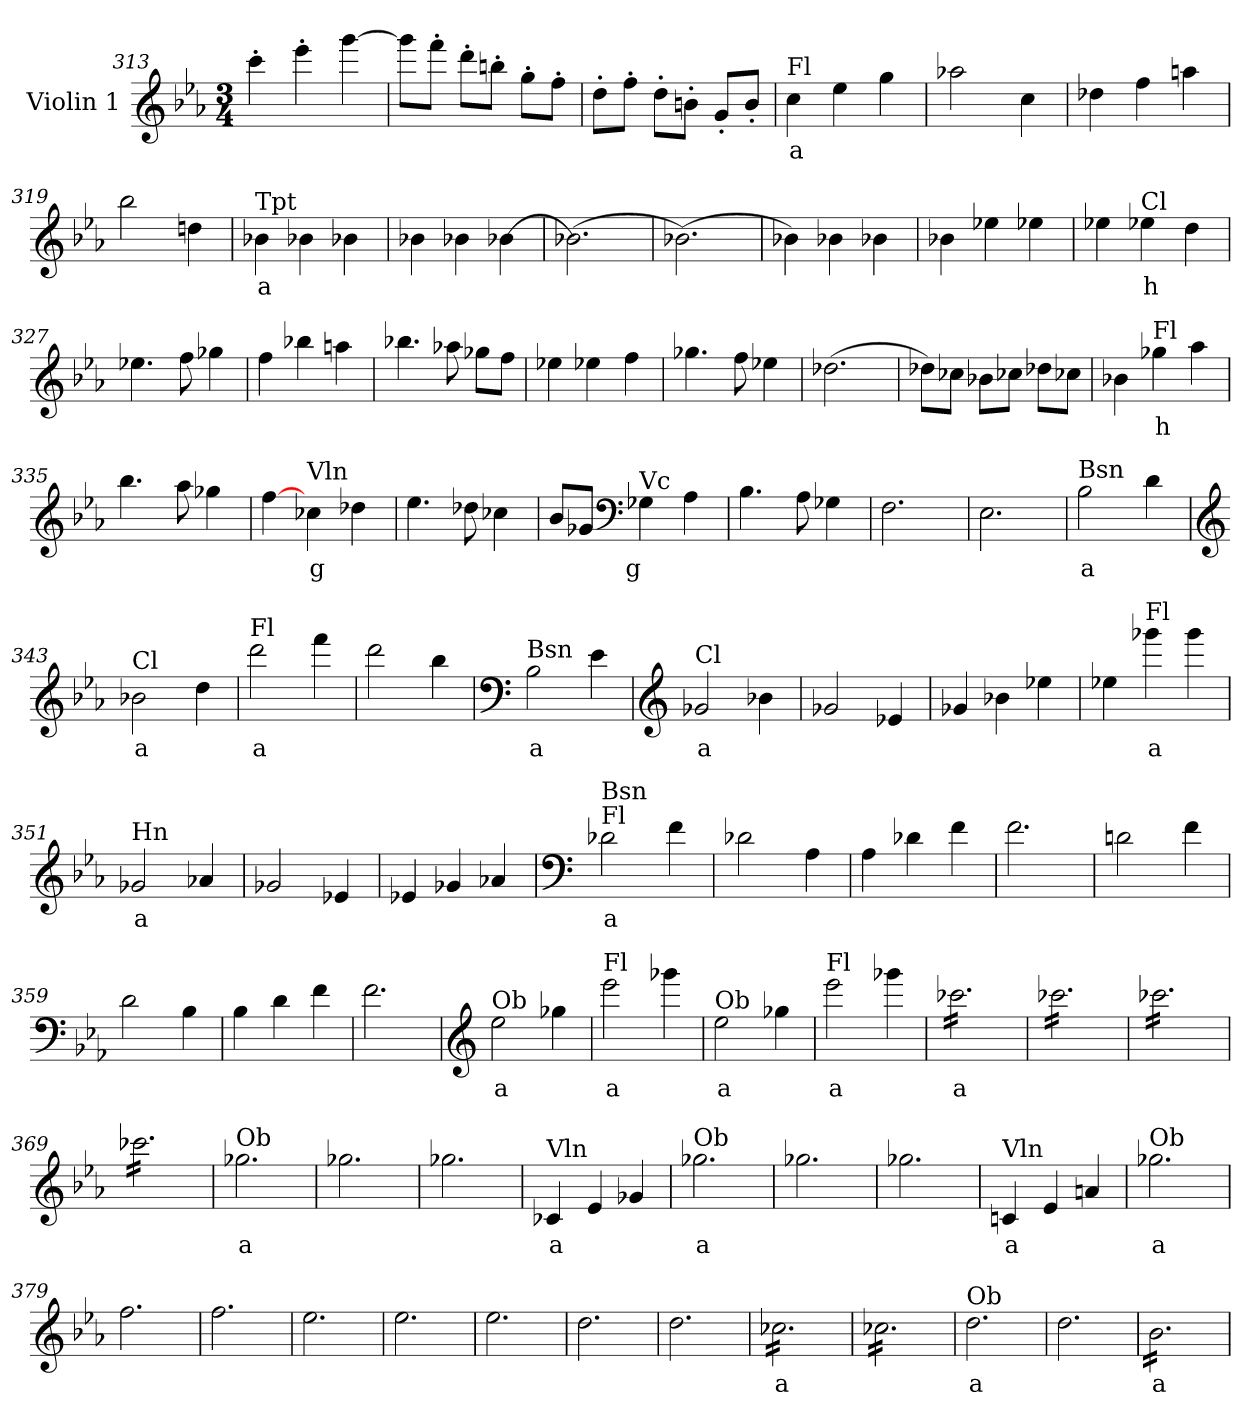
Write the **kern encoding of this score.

**kern	**text
*part1	*part1
*staff1	*staff1
*I"Violin 1	*
*I'Vln 1	*
*clefG2	*
*k[b-e-a-]	*
*M3/4	*
=313	=313
4ccc'	.
4eee-'	.
[4ggg	.
=314	=314
8ggg\L]	.
8fff'\J	.
8ddd'\L	.
8bbn'\J	.
8gg'\L	.
8ff'\J	.
=315	=315
8dd'\L	.
8ff'\J	.
8dd'\L	.
8bn'\J	.
8g'/L	.
8b'/J	.
=316	=316
!LO:TX:a:t=Fl	!
!	!LO:LY:b:color=#FF0000
4cc	a
4ee-	.
4gg	.
=317	=317
2aa-X	.
4cc	.
=318	=318
4dd-X	.
4ff	.
4aan	.
=319	=319
2bb-	.
4ddn	.
=320	=320
!LO:TX:a:t=Tpt	!
!	!LO:LY:b:color=#FF0000
4b-X	a
4b-X	.
4b-X	.
=321	=321
4b-X	.
4b-X	.
[4b-X	.
!!LO:PB:g=z
=322	=322
2.b-X_	.
=323	=323
2.b-X_	.
=324	=324
4b-X]	.
4b-X	.
4b-X	.
=325	=325
4b-X	.
4ee-X	.
4ee-X	.
=326	=326
4ee-X	.
!LO:TX:a:t=Cl	!
!	!LO:LY:b:color=#FF0000
4ee-X	h
4dd	.
=327	=327
4.ee-X	.
8ff	.
4gg-X	.
=328	=328
4ff	.
4bb-X	.
4aa	.
=329	=329
4.bb-X	.
8aa-X	.
8gg-X\L	.
8ff\J	.
!!LO:PB:g=z
=330	=330
4ee-X	.
4ee-X	.
4ff	.
=331	=331
4.gg-X	.
8ff	.
4ee-X	.
=332	=332
[2.dd-X	.
=333	=333
8dd-X\L]	.
8cc-X\J	.
8b-X\L	.
8cc-X\J	.
8dd-X\L	.
8cc-X\J	.
=334	=334
4b-X	.
!LO:TX:a:t=Fl	!
!	!LO:LY:b:color=#FF0000
4gg-X	h
4aa-	.
=335	=335
4.bb-	.
8aa-	.
4gg-X	.
=336	=336
[4ff	.
!LO:TX:a:t=Vln	!
!	!LO:LY:b:color=#FF0000
4cc-X	g
4dd-X	.
!!LO:PB:g=z
=337	=337
4.ee-	.
8dd-X	.
4cc-X	.
=338	=338
8b-/L	.
8g-X/J	.
*clefF4	*
!LO:TX:a:t=Vc	!
!	!LO:LY:b:color=#FF0000
4G-	g
4A-	.
=339	=339
4.B-	.
8A-	.
4G-X	.
=340	=340
2.F	.
=341	=341
2.E-	.
=342	=342
!LO:TX:a:t=Bsn	!
!	!LO:LY:b:color=#FF0000
2B-	a
4d	.
=343	=343
*clefG2	*
!LO:TX:a:t=Cl	!
!	!LO:LY:b:color=#FF0000
2b-X	a
4dd	.
=344	=344
!LO:TX:a:t=Fl	!
!	!LO:LY:b:color=#FF0000
2ddd	a
4fff	.
=345	=345
2ddd	.
4bb-	.
=346	=346
*clefF4	*
!LO:TX:a:t=Bsn	!
!	!LO:LY:b:color=#FF0000
2B-	a
4e-	.
!!LO:PB:g=z
=347	=347
*clefG2	*
!LO:TX:a:t=Cl	!
!	!LO:LY:b:color=#FF0000
2g-X	a
4b-X	.
=348	=348
2g-X	.
4e-X	.
=349	=349
4g-X	.
4b-X	.
4ee-X	.
=350	=350
4ee-X	.
!LO:TX:a:t=Fl	!
!	!LO:LY:b:color=#FF0000
4ggg-X	a
4ggg-	.
=351	=351
!LO:TX:a:t=Hn	!
!	!LO:LY:b:color=#FF0000
2g-X	a
4a-X	.
=352	=352
2g-X	.
4e-X	.
=353	=353
4e-X	.
4g-X	.
4a-X	.
=354	=354
*clefF4	*
!LO:TX:a:t=Fl	!
!LO:TX:a:t=Bsn	!
!	!LO:LY:b:color=#FF0000
2d-X	a
4f	.
=355	=355
2d-X	.
4A-	.
=356	=356
4A-	.
4d-X	.
4f	.
=357	=357
2.f	.
!!LO:PB:g=z
=358	=358
2dn	.
4f	.
=359	=359
2d	.
4B-	.
=360	=360
4B-	.
4d	.
4f	.
=361	=361
2.f	.
=362	=362
*clefG2	*
!LO:TX:a:t=Ob	!
!	!LO:LY:b:color=#FF0000
2ee-	a
4gg-X	.
=363	=363
!LO:TX:a:t=Fl	!
!	!LO:LY:b:color=#FF0000
2eee-	a
4ggg-X	.
=364	=364
!LO:TX:a:t=Ob	!
!	!LO:LY:b:color=#FF0000
2ee-	a
4gg-X	.
=365	=365
!LO:TX:a:t=Fl	!
!	!LO:LY:b:color=#FF0000
2eee-	a
4ggg-X	.
=366	=366
!LO:TX:a:t=Vln	!
!	!LO:LY:b:color=#FF0000
*tremolo	*
16ccc-X\LL	a
16ccc-X\	.
16ccc-X\	.
16ccc-X\	.
16ccc-X\	.
16ccc-X\	.
16ccc-X\	.
16ccc-X\	.
16ccc-X\	.
16ccc-X\	.
16ccc-X\	.
16ccc-X\JJ	.
=367	=367
16ccc-X\LL	.
16ccc-X\	.
16ccc-X\	.
16ccc-X\	.
16ccc-X\	.
16ccc-X\	.
16ccc-X\	.
16ccc-X\	.
16ccc-X\	.
16ccc-X\	.
16ccc-X\	.
16ccc-X\JJ	.
=368	=368
16ccc-X\LL	.
16ccc-X\	.
16ccc-X\	.
16ccc-X\	.
16ccc-X\	.
16ccc-X\	.
16ccc-X\	.
16ccc-X\	.
16ccc-X\	.
16ccc-X\	.
16ccc-X\	.
16ccc-X\JJ	.
=369	=369
16ccc-X\LL	.
16ccc-X\	.
16ccc-X\	.
16ccc-X\	.
16ccc-X\	.
16ccc-X\	.
16ccc-X\	.
16ccc-X\	.
16ccc-X\	.
16ccc-X\	.
16ccc-X\	.
16ccc-X\JJ	.
*Xtremolo	*
!!LO:PB:g=z
=370	=370
!LO:TX:a:t=Ob	!
!	!LO:LY:b:color=#FF0000
2.gg-X	a
=371	=371
2.gg-X	.
=372	=372
2.gg-X	.
=373	=373
!LO:TX:a:t=Vln	!
!	!LO:LY:b:color=#FF0000
4c-X	a
4e-	.
4g-X	.
=374	=374
!LO:TX:a:t=Ob	!
!	!LO:LY:b:color=#FF0000
2.gg-X	a
=375	=375
2.gg-X	.
=376	=376
2.gg-X	.
=377	=377
!LO:TX:a:t=Vln	!
!	!LO:LY:b:color=#FF0000
4cn	a
4e-	.
4an	.
=378	=378
!LO:TX:a:t=Ob	!
!	!LO:LY:b:color=#FF0000
2.gg-X	a
=379	=379
2.ff	.
=380	=380
2.ff	.
=381	=381
2.ee-	.
=382	=382
2.ee-	.
!!LO:PB:g=z
=383	=383
2.ee-	.
=384	=384
2.dd	.
=385	=385
2.dd	.
=386	=386
!LO:TX:a:t=Vln	!
!	!LO:LY:b:color=#FF0000
*tremolo	*
16cc-XLL	a
16cc-X	.
16cc-X	.
16cc-X	.
16cc-X	.
16cc-X	.
16cc-X	.
16cc-X	.
16cc-X	.
16cc-X	.
16cc-X	.
16cc-XJJ	.
=387	=387
16cc-XLL	.
16cc-X	.
16cc-X	.
16cc-X	.
16cc-X	.
16cc-X	.
16cc-X	.
16cc-X	.
16cc-X	.
16cc-X	.
16cc-X	.
16cc-XJJ	.
*Xtremolo	*
=388	=388
!LO:TX:a:t=Ob	!
!	!LO:LY:b:color=#FF0000
2.dd	a
=389	=389
2.dd	.
=390	=390
!LO:TX:a:t=Vln	!
!	!LO:LY:b:color=#FF0000
*tremolo	*
16b-LL	a
16b-	.
16b-	.
16b-	.
16b-	.
16b-	.
16b-	.
16b-	.
16b-	.
16b-	.
16b-	.
16b-JJ	.
*Xtremolo	*
=	=
*-	*-
